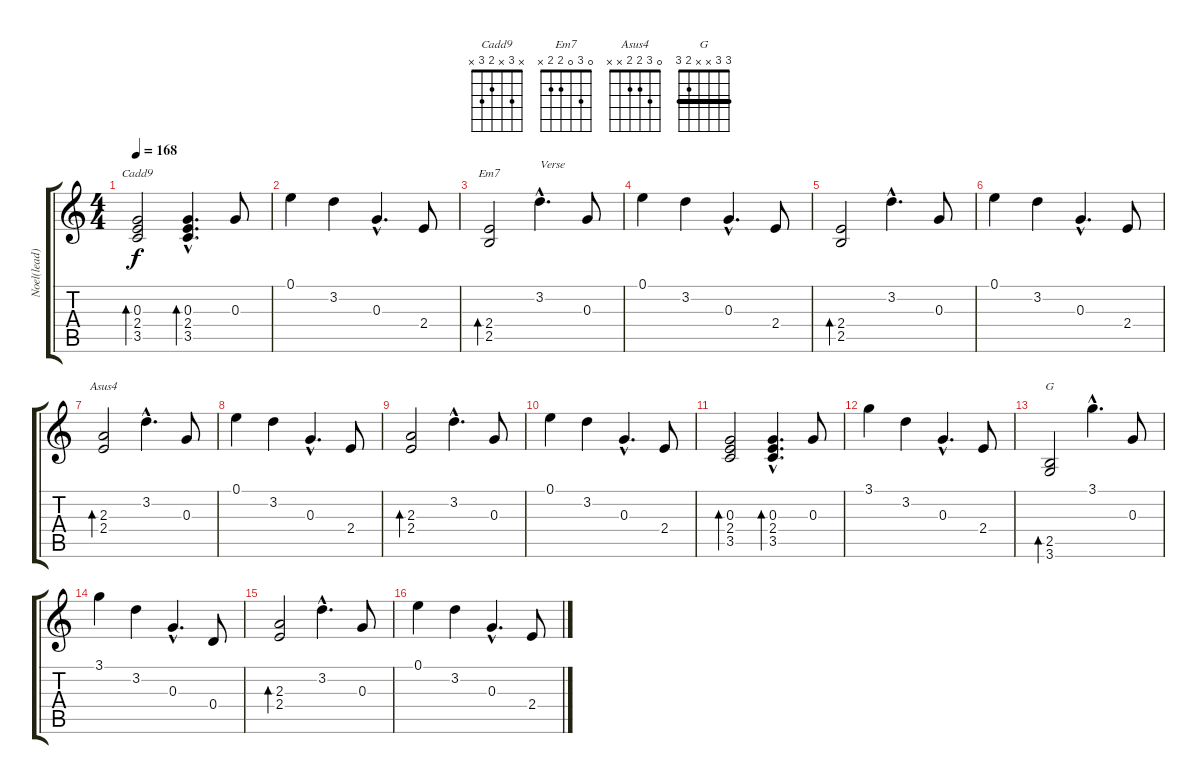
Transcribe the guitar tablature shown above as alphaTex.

\track ("Noel(lead)" "Noel(lead)") {instrument acousticguitarsteel}
\staff {score tabs}
\tuning (E4 B3 G3 D3 A2 E2) {hide}
\chord ("Cadd9" x 3 x 2 3 x)
\chord ("Em7" 0 3 0 2 2 x)
\chord ("Asus4" 0 3 2 2 x x)
\chord ("G" 3 3 x x 2 3) {barre 3}
\ts (4 4)
\tempo 168
\clef g2
\ks c
(0.3 2.4 3.5).2{bd 60 ch "Cadd9" dy f} (0.3{hac} 2.4{hac} 3.5{hac}).4{d bd 60} 0.3.8 |
0.1.4 3.2.4 0.3{hac}.4{d} 2.4.8 |
(2.4 2.5).2{bd 60 ch "Em7"} 3.2{hac}.4{d txt "Verse"} 0.3.8 |
0.1.4 3.2.4 0.3{hac}.4{d} 2.4.8 |
(2.4 2.5).2{bd 60} 3.2{hac}.4{d} 0.3.8 |
0.1.4 3.2.4 0.3{hac}.4{d} 2.4.8 |
(2.3 2.4).2{bd 60 ch "Asus4"} 3.2{hac}.4{d} 0.3.8 |
0.1.4 3.2.4 0.3{hac}.4{d} 2.4.8 |
(2.3 2.4).2{bd 60} 3.2{hac}.4{d} 0.3.8 |
0.1.4 3.2.4 0.3{hac}.4{d} 2.4.8 |
(0.3 2.4 3.5).2{bd 60} (0.3{hac} 2.4{hac} 3.5{hac}).4{d bd 60} 0.3.8 |
3.1.4 3.2.4 0.3{hac}.4{d} 2.4.8 |
(2.5 3.6).2{bd 60 ch "G"} 3.1{hac}.4{d} 0.3.8 |
3.1.4 3.2.4 0.3{hac}.4{d} 0.4.8 |
(2.3 2.4).2{bd 60} 3.2{hac}.4{d} 0.3.8 |
0.1.4 3.2.4 0.3{hac}.4{d} 2.4.8
